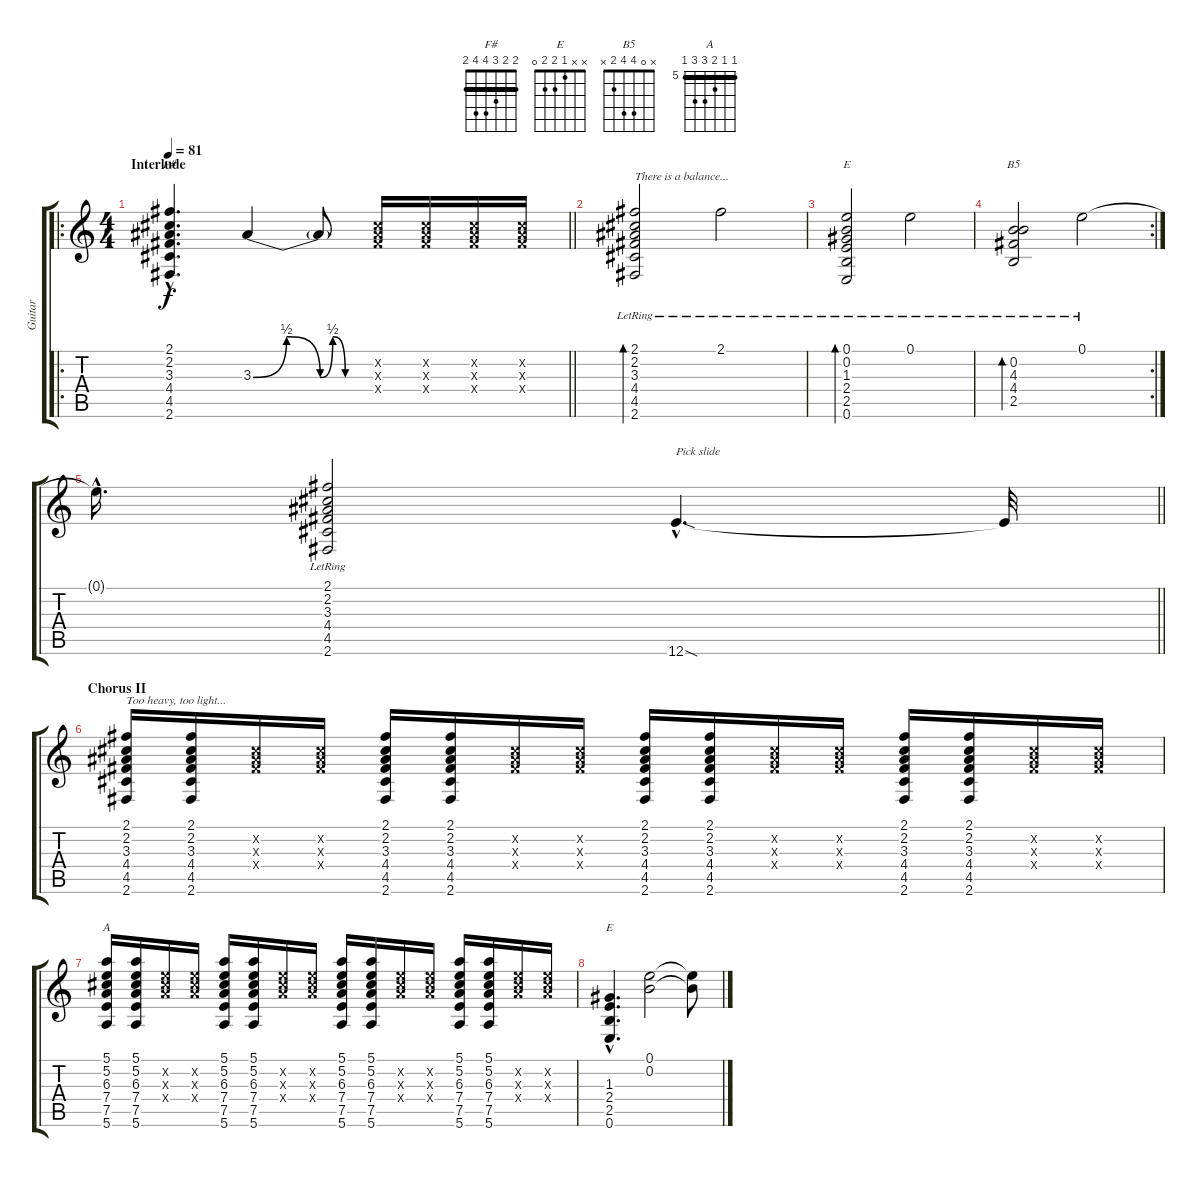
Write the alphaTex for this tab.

\track ("Guitar" "Guitar") {instrument overdrivenguitar}
\staff {score tabs}
\tuning (E4 B3 G3 D3 A2 E2) {hide}
\chord ("F#" 2 2 3 4 4 2) {barre 2}
\chord ("E" 0 0 1 2 2 0)
\chord ("B5" x 0 4 4 2 x)
\chord ("A" 5 5 6 7 7 5) {firstfret 5 barre 5}
\chord ("E" x x 1 2 2 0)
\ro
\ts (4 4)
\section ("" "Interlude")
\tempo 81
\clef g2
\barLineRight lightlight
\ks c
(2.1{hac} 2.2{hac} 3.3{hac} 4.4{hac} 4.5{hac} 2.6{hac}).4{d ch "F#" dy f} 3.3{be (bendrelease 0 0 45 2 45 2 60 0)}.4 3.3{be (custom 0 0 15 2 30 0 60 0) t}.8 (2.2{x} 3.3{x} 4.4{x}).16 (2.2{x} 3.3{x} 4.4{x}).16 (2.2{x} 3.3{x} 4.4{x}).16 (2.2{x} 3.3{x} 4.4{x}).16 |
(2.1{lr} 2.2{lr} 3.3{lr} 4.4{lr} 4.5{lr} 2.6{lr}).2{bd 120 txt "There is a balance..."} 2.1{lr}.2 |
(0.1{lr} 0.2{lr} 1.3{lr} 2.4{lr} 2.5{lr} 0.6{lr}).2{bd 120 ch "E"} 0.1{lr}.2 |
\rc 2
(0.2 4.3{lr} 4.4{lr} 2.5{lr}).2{bd 240 ch "B5"} 0.1{lr}.2 |
\barLineRight lightlight
0.1{hac t}.16{d} (2.1{lr} 2.2{lr} 3.3{lr} 4.4{lr} 4.5{lr} 2.6{lr}).2 12.6{sod hac}.4{d txt "Pick slide"} 12.6{t}.32 |
\section ("" "Chorus II")
(2.1 2.2 3.3 4.4 4.5 2.6).16{txt "Too heavy, too light..."} (2.1 2.2 3.3 4.4 4.5 2.6).16 (2.2{x} 3.3{x} 4.4{x}).16 (2.2{x} 3.3{x} 4.4{x}).16 (2.1 2.2 3.3 4.4 4.5 2.6).16 (2.1 2.2 3.3 4.4 4.5 2.6).16 (2.2{x} 3.3{x} 4.4{x}).16 (2.2{x} 3.3{x} 4.4{x}).16 (2.1 2.2 3.3 4.4 4.5 2.6).16 (2.1 2.2 3.3 4.4 4.5 2.6).16 (2.2{x} 3.3{x} 4.4{x}).16 (2.2{x} 3.3{x} 4.4{x}).16 (2.1 2.2 3.3 4.4 4.5 2.6).16 (2.1 2.2 3.3 4.4 4.5 2.6).16 (2.2{x} 3.3{x} 4.4{x}).16 (2.2{x} 3.3{x} 4.4{x}).16 |
(5.1 5.2 6.3 7.4 7.5 5.6).16{ch "A"} (5.1 5.2 6.3 7.4 7.5 5.6).16 (5.2{x} 6.3{x} 7.4{x}).16 (5.2{x} 6.3{x} 7.4{x}).16 (5.1 5.2 6.3 7.4 7.5 5.6).16 (5.1 5.2 6.3 7.4 7.5 5.6).16 (5.2{x} 6.3{x} 7.4{x}).16 (5.2{x} 6.3{x} 7.4{x}).16 (5.1 5.2 6.3 7.4 7.5 5.6).16 (5.1 5.2 6.3 7.4 7.5 5.6).16 (5.2{x} 6.3{x} 7.4{x}).16 (5.2{x} 6.3{x} 7.4{x}).16 (5.1 5.2 6.3 7.4 7.5 5.6).16 (5.1 5.2 6.3 7.4 7.5 5.6).16 (5.2{x} 6.3{x} 7.4{x}).16 (5.2{x} 6.3{x} 7.4{x}).16 |
(1.3{hac} 2.4{hac} 2.5{hac} 0.6{hac}).4{d ch "E"} (0.1 0.2).2 (0.1{t} 0.2{t}).8
